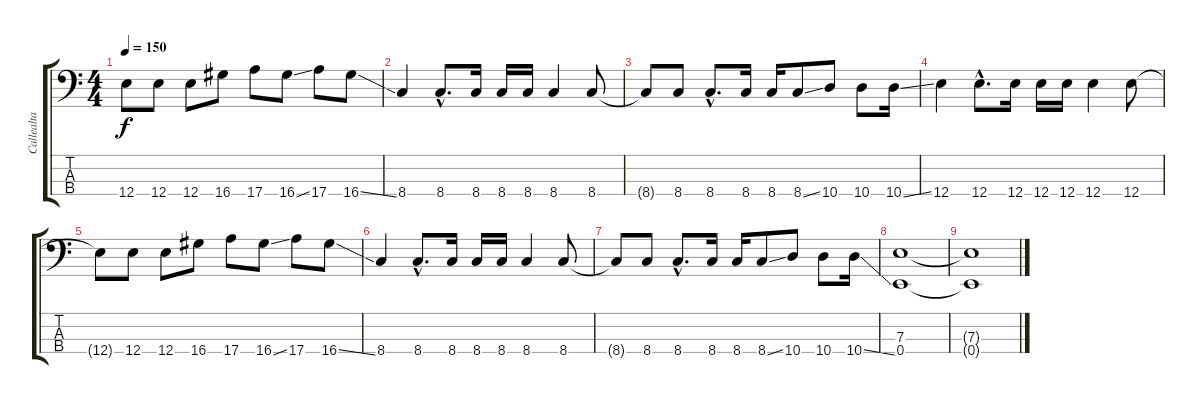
\track ("Callealta" "Callealta") {instrument fretlessbass}
\staff {score tabs}
\tuning (G2 D2 A1 E1) {hide}
\ts (4 4)
\tempo 150
\clef f4
\ks c
12.4{t}.8{dy f} 12.4.8 12.4.8 16.4.8 17.4.8 16.4{ss}.8 17.4.8 16.4{ss}.8 |
8.4.4 8.4{hac}.8{d} 8.4.16 8.4.16 8.4.16 8.4.4 8.4.8 |
8.4{t}.8 8.4.8 8.4{hac}.8{d} 8.4.16 8.4.16 8.4{ss}.8 10.4.8 10.4.8 10.4{ss}.16 |
12.4.4 12.4{hac}.8{d} 12.4.16 12.4.16 12.4.16 12.4.4 12.4.8 |
12.4{t}.8 12.4.8 12.4.8 16.4.8 17.4.8 16.4{ss}.8 17.4.8 16.4{ss}.8 |
8.4.4 8.4{hac}.8{d} 8.4.16 8.4.16 8.4.16 8.4.4 8.4.8 |
8.4{t}.8 8.4.8 8.4{hac}.8{d} 8.4.16 8.4.16 8.4{ss}.8 10.4.8 10.4.8 10.4{ss}.16 |
(7.3 0.4).1{volume 0} |
(7.3{t} 0.4{t}).1
